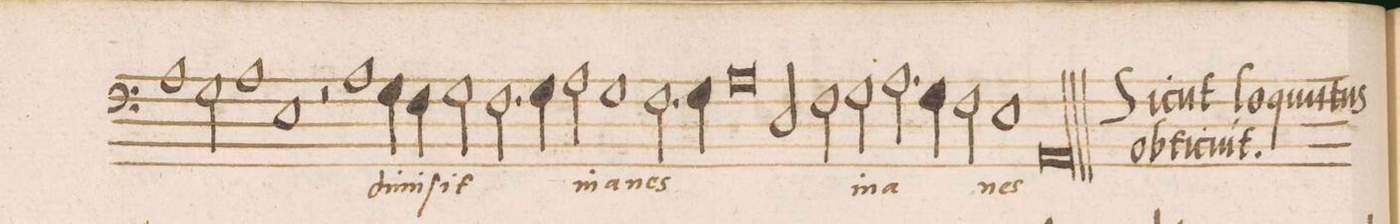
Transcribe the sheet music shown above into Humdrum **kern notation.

**kern	**text
*I"BASVS	*
*clefF4	*
*k[]	*
*met(C|)	*
*M2/1	*
1A	.
2G\	.
=118-	=118-
1A	.
1E	.
=119-	=119-
2r	.
1A	di-
4G\	-mi-
4F\	.
=120-	=120-
2G\	-ſit
2.F\	.
4G\	.
2A\	i-
=121-	=121-
1G	-na-
2.F\	-nes
4G\	.
=122-	=122-
0A	.
=123-	=123-
2D/	.
2F\	.
2G\	i-
2.A\	-na-
=124-	=124-
4G\	.
2F\	.
1E	-nes
=125-	=125-
0AA/l	.
=126||	=126||
0ryy	.
=127-	=127-
0ryy	.
=128-	=128-
0ryy	.
=129-	=129-
0ryy	.
=130-	=130-
0ryy	.
=131-	=131-
0ryy	.
=132-	=132-
0ryy	.
=133-	=133-
0ryy	.
=134-	=134-
0ryy	.
=135-	=135-
0ryy	.
=136-	=136-
0ryy	.
=137-	=137-
0ryy	.
=138-	=138-
0ryy	.
=139-	=139-
0ryy	.
=140-	=140-
0ryy	.
=141-	=141-
0ryy	.
=142-	=142-
0ryy	.
=143-	=143-
0ryy	.
=144-	=144-
0ryy	.
=145-	=145-
0ryy	.
=146-	=146-
0ryy	.
=147-	=147-
0ryy	.
=148-	=148-
0ryy	.
=149-	=149-
0ryy	.
=150-	=150-
0ryy	.
=151-	=151-
0ryy	.
=152-	=152-
0ryy	.
=153-	=153-
0ryy	.
=154-	=154-
0ryy	.
=155||	=155||
*-	*-
